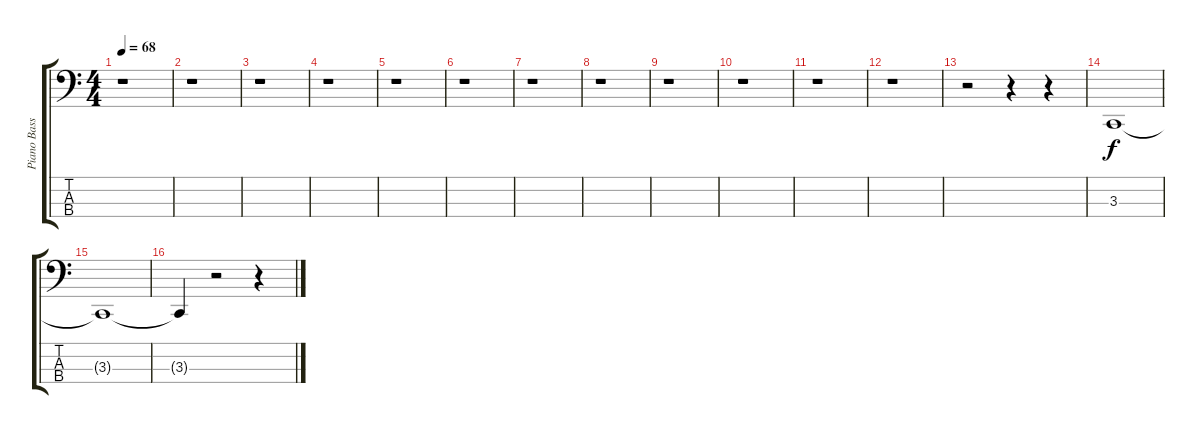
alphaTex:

\track ("Piano Bass" "Piano Bass") {instrument acousticgrandpiano}
\staff {score tabs}
\tuning (G2 D2 A1 E1) {hide}
\ts (4 4)
\tempo 68
\clef f4
\ks c
r.1{dy f} |
r.1 |
r.1 |
r.1 |
r.1 |
r.1 |
r.1 |
r.1 |
r.1 |
r.1 |
r.1 |
r.1 |
r.2 r.4 r.4 |
3.3.1 |
3.3{t}.1 |
3.3{t}.4 r.2 r.4
